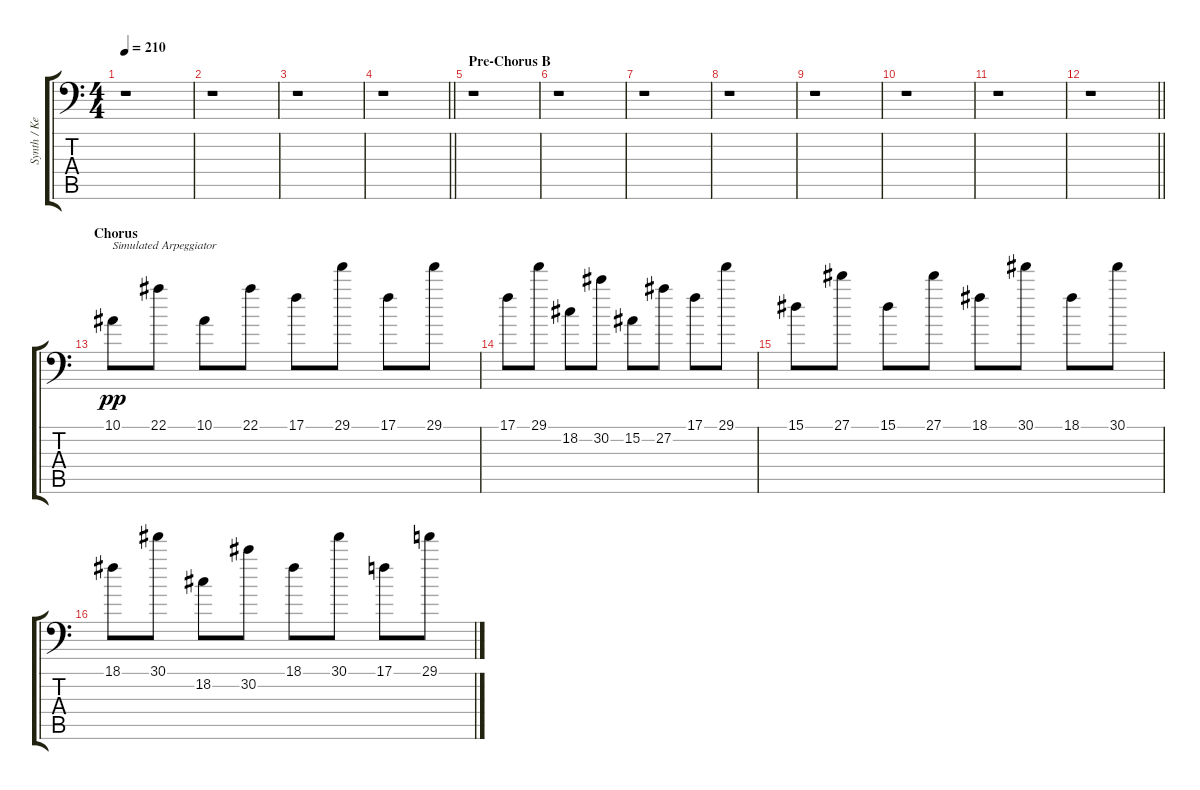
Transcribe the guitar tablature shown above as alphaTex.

\track ("Synth / Keyboard" "Synth / Ke") {instrument lead1square}
\staff {score tabs}
\tuning (C4 G3 Eb3 Bb2 F2 Bb1) {hide}
\ts (4 4)
\tempo 210
\clef f4
\ks c
r.1{dy f} |
r.1 |
r.1 |
\barLineRight lightlight
r.1 |
\section ("" "Pre-Chorus B")
r.1 |
r.1 |
r.1 |
r.1 |
r.1 |
r.1 |
r.1 |
\barLineRight lightlight
r.1 |
\section ("" "Chorus")
10.1.8{txt "Simulated Arpeggiator" dy pp balance 8} 22.1.8 10.1.8 22.1.8 17.1.8 29.1.8 17.1.8 29.1.8 |
17.1.8 29.1.8 18.2.8 30.2.8 15.2.8 27.2.8 17.1.8 29.1.8 |
15.1.8 27.1.8 15.1.8 27.1.8 18.1.8 30.1.8 18.1.8 30.1.8 |
18.1.8 30.1.8 18.2.8 30.2.8 18.1.8 30.1.8 17.1.8 29.1.8
